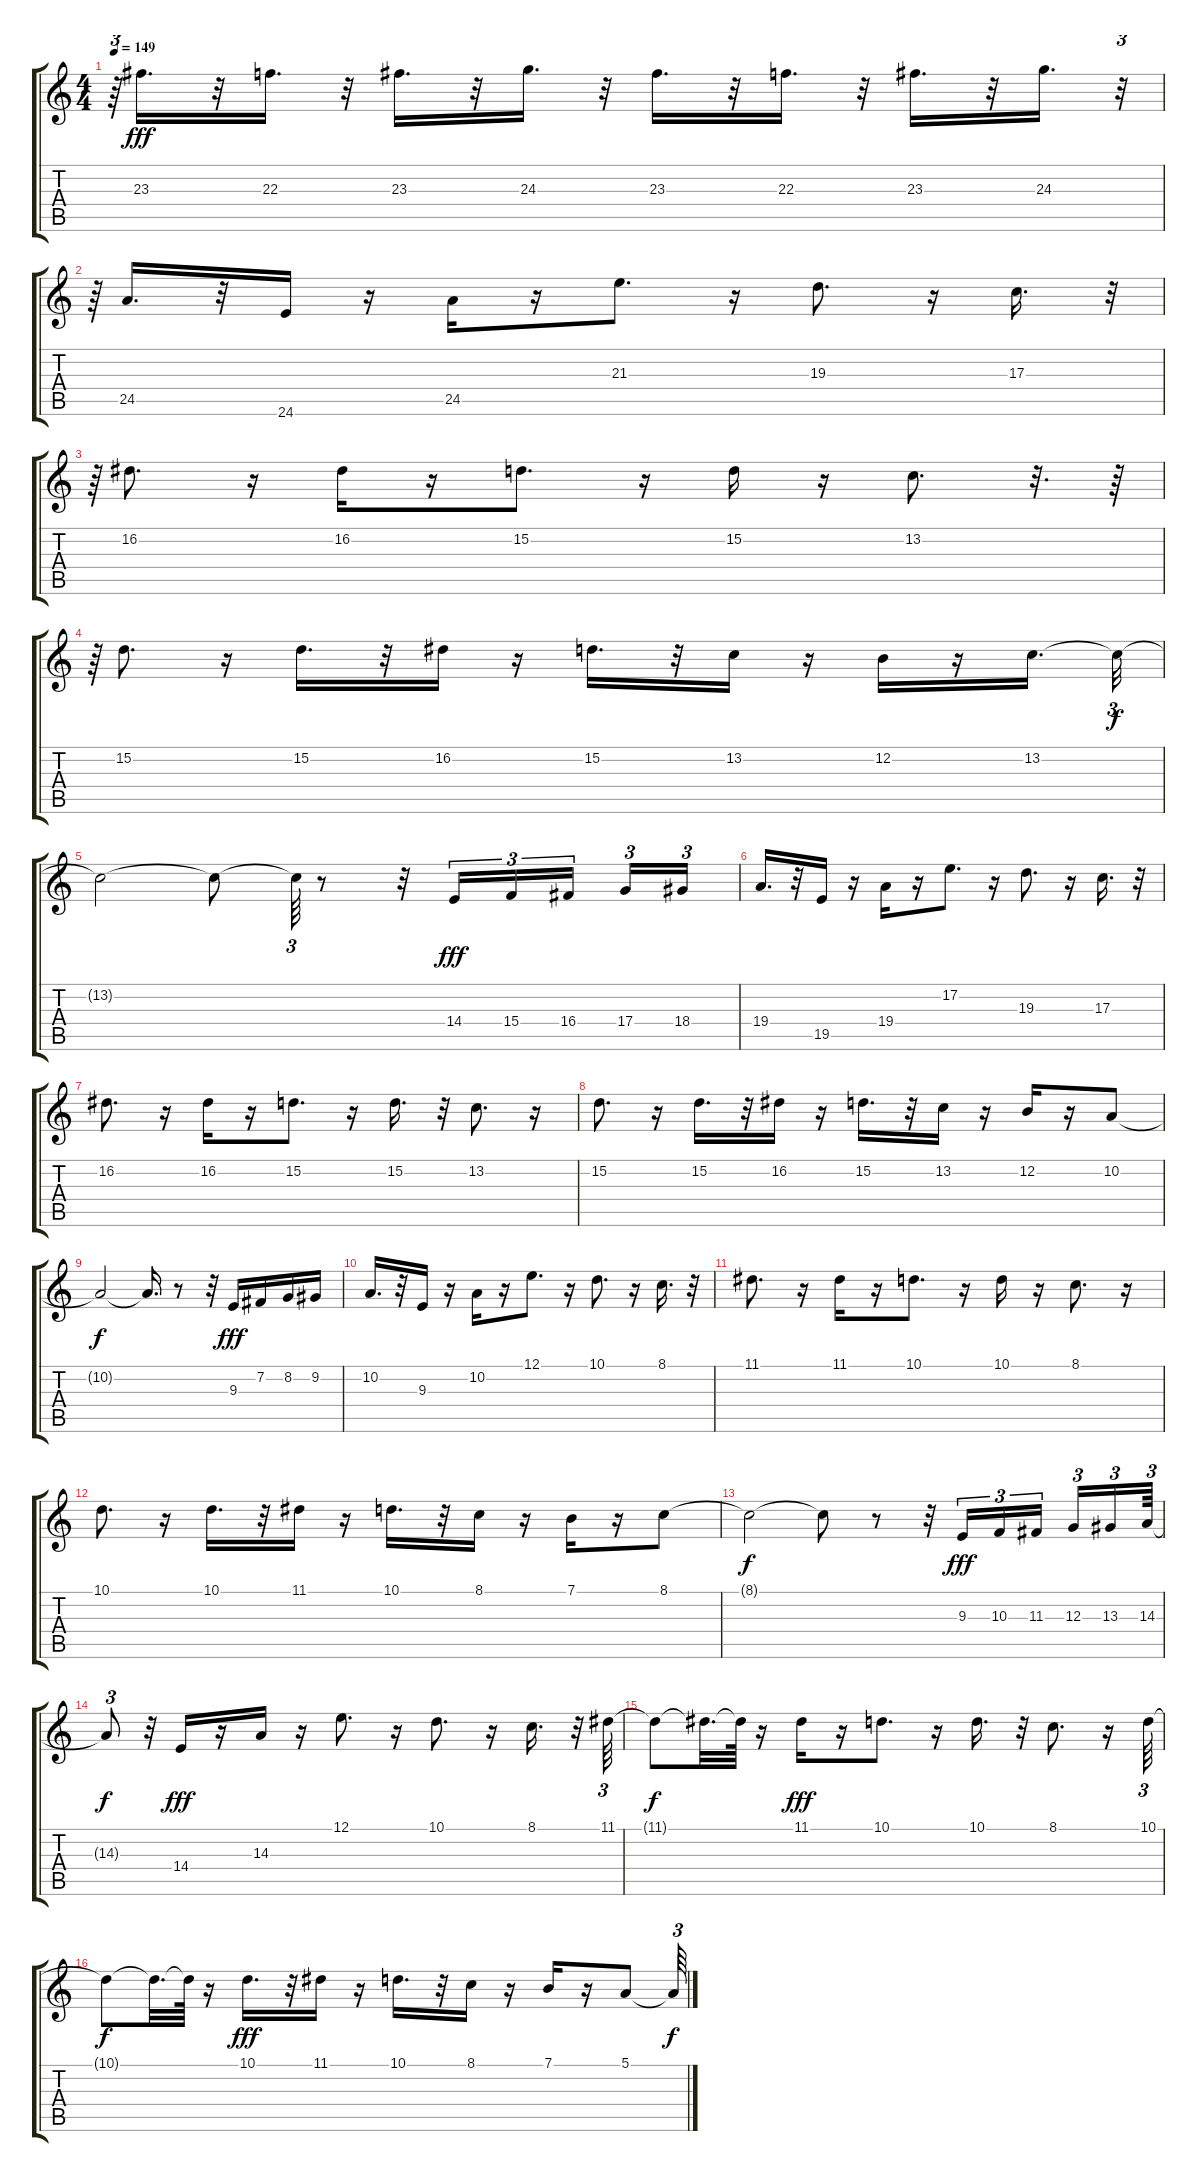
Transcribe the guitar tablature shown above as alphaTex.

\track "" {instrument lead2sawtooth}
\staff {score tabs}
\tuning (E4 B3 G3 D3 A2 E2) {hide}
\ts (4 4)
\tempo 149
\clef g2
\ks c
r.64{tu (3 2) dy fff} 23.3.16{d} r.32 22.3.16{d} r.32 23.3.16{d} r.32 24.3.16{d} r.32 23.3.16{d} r.32 22.3.16{d} r.32 23.3.16{d} r.32 24.3.16{d} r.32{tu (3 2)} |
r.64{tu (3 2)} 24.5.16{d} r.32 24.6.16 r.16 24.5.16 r.16 21.3.8{d} r.16 19.3.8{d} r.16 17.3.16{d} r.32{tu (3 2)} |
r.64{tu (3 2)} 16.2.8{d} r.16 16.2.16 r.16 15.2.8{d} r.16 15.2.16 r.16 13.2.8{d} r.32{d} r.64 |
r.64{tu (3 2)} 15.2.8{d} r.16 15.2.16{d} r.32 16.2.16 r.16 15.2.16{d} r.32 13.2.16 r.16 12.2.16 r.16 13.2.16{d} 13.2{t}.32{tu (3 2) dy f} |
13.2{t}.2 13.2{t}.8 13.2{t}.64{tu (3 2)} r.8 r.32 14.4.16{tu (3 2) dy fff} 15.4.16{tu (3 2)} 16.4.16{tu (3 2)} 17.4.16{tu (3 2)} 18.4.16{tu (3 2)} |
19.4.16{d} r.32 19.5.16 r.16 19.4.16 r.16 17.2.8{d} r.16 19.3.8{d} r.16 17.3.16{d} r.32 |
16.2.8{d} r.16 16.2.16 r.16 15.2.8{d} r.16 15.2.16{d} r.32 13.2.8{d} r.16 |
15.2.8{d} r.16 15.2.16{d} r.32 16.2.16 r.16 15.2.16{d} r.32 13.2.16 r.16 12.2.16 r.16 10.2.8 |
10.2{t}.2{dy f} 10.2{t}.16{d} r.8 r.32 9.3.16{dy fff} 7.2.16 8.2.16 9.2.16 |
10.2.16{d} r.32 9.3.16 r.16 10.2.16 r.16 12.1.8{d} r.16 10.1.8{d} r.16 8.1.16{d} r.32 |
11.1.8{d} r.16 11.1.16 r.16 10.1.8{d} r.16 10.1.16 r.16 8.1.8{d} r.16 |
10.1.8{d} r.16 10.1.16{d} r.32 11.1.16 r.16 10.1.16{d} r.32 8.1.16 r.16 7.1.16 r.16 8.1.8 |
8.1{t}.2{dy f} 8.1{t}.8 r.8 r.32 9.3.16{tu (3 2) dy fff} 10.3.16{tu (3 2)} 11.3.16{tu (3 2)} 12.3.16{tu (3 2)} 13.3.16{tu (3 2)} 14.3.64{tu (3 2)} |
14.3{t}.8{tu (3 2) dy f} r.32 14.4.16{dy fff} r.16 14.3.16 r.16 12.1.8{d} r.16 10.1.8{d} r.16 8.1.16{d} r.32 11.1.64{tu (3 2)} |
11.1{t}.8{dy f} 11.1{t}.32{d} 11.1{t}.64 r.16 11.1.16{dy fff} r.16 10.1.8{d} r.16 10.1.16{d} r.32 8.1.8{d} r.16 10.1.64{tu (3 2)} |
10.1{t}.8{dy f} 10.1{t}.32{d} 10.1{t}.64 r.16 10.1.16{d dy fff} r.32 11.1.16 r.16 10.1.16{d} r.32 8.1.16 r.16 7.1.16 r.16 5.1.8 5.1{t}.64{tu (3 2) dy f}
